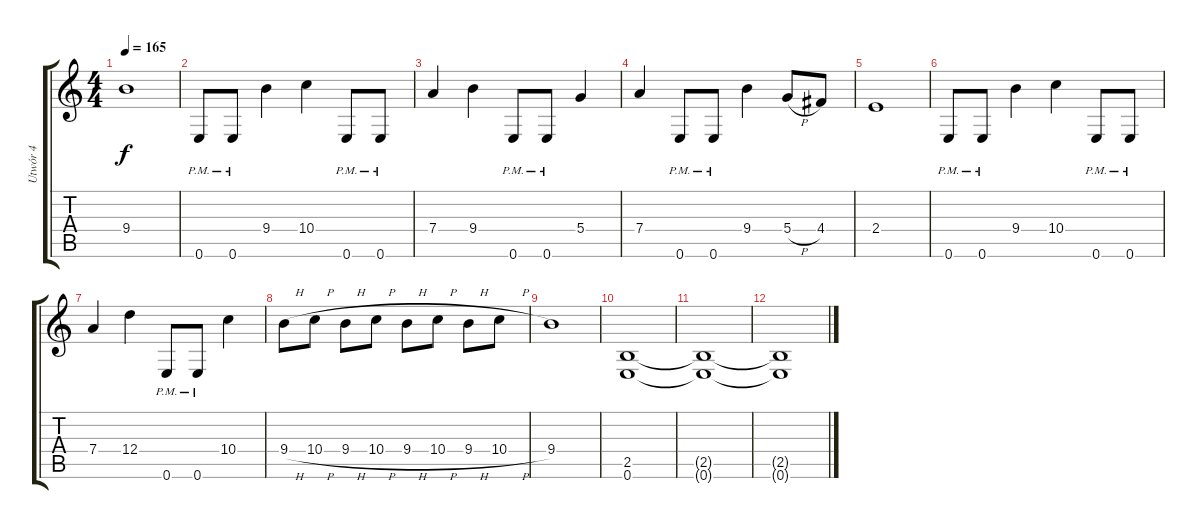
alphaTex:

\track ("Utwór 4" "Utwór 4") {instrument distortionguitar}
\staff {score tabs}
\tuning (E4 B3 G3 D3 A2 E2) {hide}
\ts (4 4)
\tempo 165
\clef g2
\ks c
9.4.1{dy f} |
0.6{pm}.8 0.6{pm}.8 9.4.4 10.4.4 0.6{pm}.8 0.6{pm}.8 |
7.4.4 9.4.4 0.6{pm}.8 0.6{pm}.8 5.4.4 |
7.4.4 0.6{pm}.8 0.6{pm}.8 9.4.4 5.4{h}.8 4.4.8 |
2.4.1 |
0.6{pm}.8 0.6{pm}.8 9.4.4 10.4.4 0.6{pm}.8 0.6{pm}.8 |
7.4.4 12.4.4 0.6{pm}.8 0.6{pm}.8 10.4.4 |
9.4{h}.8 10.4{h}.8 9.4{h}.8 10.4{h}.8 9.4{h}.8 10.4{h}.8 9.4{h}.8 10.4{h}.8 |
9.4.1 |
(2.5 0.6).1 |
(2.5{t} 0.6{t}).1 |
(2.5{t} 0.6{t}).1
